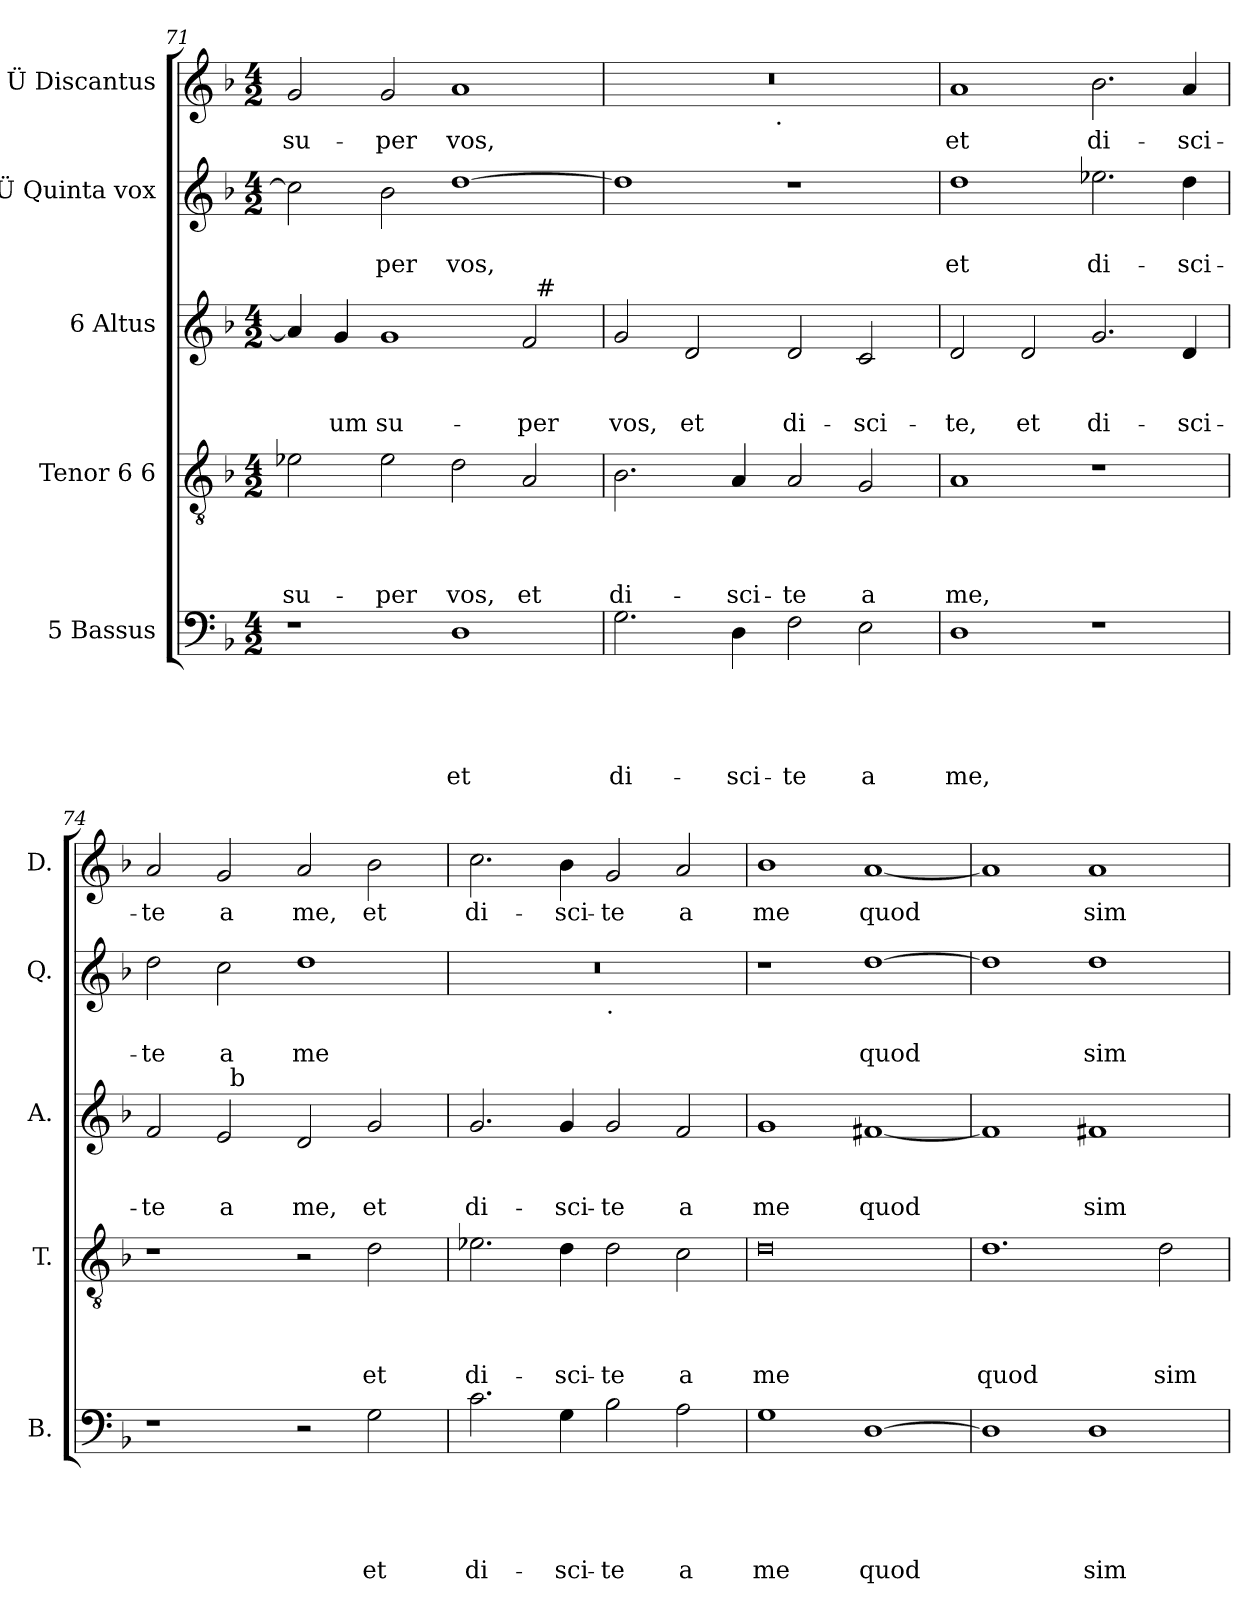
**kern	**text	**text	**text	**text	**text	**kern	**text	**text	**text	**text	**kern	**text	**text	**text	**kern	**text	**text	**kern	**text
*part5	*part5	*part5	*part5	*part5	*part5	*part4	*part4	*part4	*part4	*part4	*part3	*part3	*part3	*part3	*part2	*part2	*part2	*part1	*part1
*staff5	*staff5	*staff5	*staff5	*staff5	*staff5	*staff4	*staff4	*staff4	*staff4	*staff4	*staff3	*staff3	*staff3	*staff3	*staff2	*staff2	*staff2	*staff1	*staff1
*I"5 Bassus	*	*	*	*	*	*I"Tenor 6 6	*	*	*	*	*I"6 Altus	*	*	*	*I"Ü Quinta vox	*	*	*I"Ü Discantus	*
*I'B.	*	*	*	*	*	*I'T.	*	*	*	*	*I'A.	*	*	*	*I'Q.	*	*	*I'D.	*
*clefF4	*	*	*	*	*	*clefGv2	*	*	*	*	*clefG2	*	*	*	*clefG2	*	*	*clefG2	*
*k[b-]	*	*	*	*	*	*k[b-]	*	*	*	*	*k[b-]	*	*	*	*k[b-]	*	*	*k[b-]	*
*F:	*	*	*	*	*	*F:	*	*	*	*	*F:	*	*	*	*F:	*	*	*F:	*
*M4/2	*	*	*	*	*	*M4/2	*	*	*	*	*M4/2	*	*	*	*M4/2	*	*	*M4/2	*
=71	=71	=71	=71	=71	=71	=71	=71	=71	=71	=71	=71	=71	=71	=71	=71	=71	=71	=71	=71
!	!	!	!	!	!	!	!	!	!	!LO:LY:b	!	!	!	!	!	!	!	!	!LO:LY:b
*	*	*	*	*	*	*	*	*	*	*	*^	*	*	*	*	*	*	*	*
1r	.	.	.	.	.	2e-X\	.	.	.	su-	4a/]	1ryy	.	.	.	2cc\]	.	.	2g/	su-
!	!	!	!	!	!	!	!	!	!	!	!	!	!	!	!LO:LY:b	!	!	!	!	!
.	.	.	.	.	.	.	.	.	.	.	4g/	.	.	.	-um	.	.	.	.	.
!	!	!	!	!	!	!	!	!	!	!LO:LY:b	!	!	!	!	!LO:LY:b	!	!	!LO:LY:b	!	!LO:LY:b
.	.	.	.	.	.	2e-\	.	.	.	-per	1g	.	.	.	su-	2b-\	.	-per	2g/	-per
!	!	!	!	!	!LO:LY:b	!	!	!	!	!LO:LY:b	!	!	!	!	!	!	!	!LO:LY:b	!	!LO:LY:b
1D	.	.	.	.	et	2d\	.	.	.	vos,	.	2ryy	.	.	.	[>1dd	.	vos,	1a	vos,
!	!	!	!	!	!	!	!	!	!	!LO:LY:b	!	!	!	!	!LO:LY:b	!	!	!	!	!
.	.	.	.	.	.	2A/	.	.	.	et	2f/	32ryy	.	.	-per	.	.	.	.	.
!	!	!	!	!	!	!	!	!	!	!	!	!LO:TX:a:t=#	!	!	!	!	!	!	!	!
.	.	.	.	.	.	.	.	.	.	.	.	4...ryy	.	.	.	.	.	.	.	.
=72	=72	=72	=72	=72	=72	=72	=72	=72	=72	=72	=72	=72	=72	=72	=72	=72	=72	=72	=72	=72
!	!	!	!	!	!LO:LY:b	!	!	!	!	!LO:LY:b	!	!	!	!	!LO:LY:b	!	!	!	!	!
*	*	*	*	*	*	*	*	*	*	*	*v	*v	*	*	*	*	*	*	*^	*
2.G\	.	.	.	.	di-	2.B-\	.	.	.	di-	2g/	.	.	vos,	1dd]	.	.	0r	2ryy	.
!	!	!	!	!	!	!	!	!	!	!	!	!	!	!LO:LY:b	!	!	!	!	!	!
.	.	.	.	.	.	.	.	.	.	.	2d/	.	.	et	.	.	.	.	4...ryy	.
!	!	!	!	!	!LO:LY:b	!	!	!	!	!LO:LY:b	!	!	!	!	!	!	!	!	!	!
4D\	.	.	.	.	-sci-	4A/	.	.	.	-sci-	.	.	.	.	.	.	.	.	.	.
!	!	!	!	!	!	!	!	!	!	!	!	!	!	!	!	!	!	!	!LO:TX:b:t=.	!
.	.	.	.	.	.	.	.	.	.	.	.	.	.	.	.	.	.	.	1ryy	.
!	!	!	!	!	!LO:LY:b	!	!	!	!	!LO:LY:b	!	!	!	!LO:LY:b	!	!	!	!	!	!
2F\	.	.	.	.	-te	2A/	.	.	.	-te	2d/	.	.	di-	1r	.	.	.	.	.
!	!	!	!	!	!LO:LY:b	!	!	!	!	!LO:LY:b	!	!	!	!LO:LY:b	!	!	!	!	!	!
2E\	.	.	.	.	a	2G/	.	.	.	a	2c/	.	.	-sci-	.	.	.	.	.	.
.	.	.	.	.	.	.	.	.	.	.	.	.	.	.	.	.	.	.	32ryy	.
!!LO:PB:g=z
=73	=73	=73	=73	=73	=73	=73	=73	=73	=73	=73	=73	=73	=73	=73	=73	=73	=73	=73	=73	=73
!	!	!	!	!	!LO:LY:b	!	!	!	!	!LO:LY:b	!	!	!	!LO:LY:b	!	!	!LO:LY:b	!	!	!LO:LY:b
*	*	*	*	*	*	*	*	*	*	*	*	*	*	*	*	*	*	*v	*v	*
1D	.	.	.	.	me,	1A	.	.	.	me,	2d/	.	.	-te,	1dd	.	et	1a	et
!	!	!	!	!	!	!	!	!	!	!	!	!	!	!LO:LY:b	!	!	!	!	!
.	.	.	.	.	.	.	.	.	.	.	2d/	.	.	et	.	.	.	.	.
!	!	!	!	!	!	!	!	!	!	!	!	!	!	!LO:LY:b	!	!	!LO:LY:b	!	!LO:LY:b
1r	.	.	.	.	.	1r	.	.	.	.	2.g/	.	.	di-	2.ee-X\	.	di-	2.b-\	di-
!	!	!	!	!	!	!	!	!	!	!	!	!	!	!LO:LY:b	!	!	!LO:LY:b	!	!LO:LY:b
.	.	.	.	.	.	.	.	.	.	.	4d/	.	.	-sci-	4dd\	.	-sci-	4a/	-sci-
=74	=74	=74	=74	=74	=74	=74	=74	=74	=74	=74	=74	=74	=74	=74	=74	=74	=74	=74	=74
!	!	!	!	!	!	!	!	!	!	!	!	!	!	!LO:LY:b	!	!	!LO:LY:b	!	!LO:LY:b
*	*	*	*	*	*	*	*	*	*	*	*^	*	*	*	*	*	*	*	*
1r	.	.	.	.	.	1r	.	.	.	.	2f/	2ryy	.	.	-te	2dd\	.	-te	2a/	-te
!	!	!	!	!	!	!	!	!	!	!	!	!	!	!	!LO:LY:b	!	!	!LO:LY:b	!	!LO:LY:b
.	.	.	.	.	.	.	.	.	.	.	2e/	32ryy	.	.	a	2cc\	.	a	2g/	a
!	!	!	!	!	!	!	!	!	!	!	!	!LO:TX:a:t=b	!	!	!	!	!	!	!	!
.	.	.	.	.	.	.	.	.	.	.	.	1ryy	.	.	.	.	.	.	.	.
!	!	!	!	!	!	!	!	!	!	!	!	!	!	!	!LO:LY:b	!	!	!LO:LY:b	!	!LO:LY:b
2r	.	.	.	.	.	2r	.	.	.	.	2d/	.	.	.	me,	1dd	.	me	2a/	me,
!	!	!	!	!	!LO:LY:b	!	!	!	!	!LO:LY:b	!	!	!	!	!LO:LY:b	!	!	!	!	!LO:LY:b
2G\	.	.	.	.	et	2d\	.	.	.	et	2g/	.	.	.	et	.	.	.	2b-\	et
.	.	.	.	.	.	.	.	.	.	.	.	4...ryy	.	.	.	.	.	.	.	.
=75	=75	=75	=75	=75	=75	=75	=75	=75	=75	=75	=75	=75	=75	=75	=75	=75	=75	=75	=75	=75
!	!	!	!	!	!LO:LY:b	!	!	!	!	!LO:LY:b	!	!	!	!	!LO:LY:b	!	!	!	!	!LO:LY:b
*	*	*	*	*	*	*	*	*	*	*	*v	*v	*	*	*	*^	*	*	*	*
2.c\	.	.	.	.	di-	2.e-X\	.	.	.	di-	2.g/	.	.	di-	0r	1ryy	.	.	2.cc\	di-
!	!	!	!	!	!LO:LY:b	!	!	!	!	!LO:LY:b	!	!	!	!LO:LY:b	!	!	!	!	!	!LO:LY:b
4G\	.	.	.	.	-sci-	4d\	.	.	.	-sci-	4g/	.	.	-sci-	.	.	.	.	4b-\	-sci-
!	!	!	!	!	!	!	!	!	!	!	!	!	!	!	!	!LO:TX:b:t=.	!	!	!	!
!	!	!	!	!	!LO:LY:b	!	!	!	!	!LO:LY:b	!	!	!	!LO:LY:b	!	!	!	!	!	!LO:LY:b
2B-\	.	.	.	.	-te	2d\	.	.	.	-te	2g/	.	.	-te	.	1ryy	.	.	2g/	-te
!	!	!	!	!	!LO:LY:b	!	!	!	!	!LO:LY:b	!	!	!	!LO:LY:b	!	!	!	!	!	!LO:LY:b
2A\	.	.	.	.	a	2c\	.	.	.	a	2f/	.	.	a	.	.	.	.	2a/	a
=76	=76	=76	=76	=76	=76	=76	=76	=76	=76	=76	=76	=76	=76	=76	=76	=76	=76	=76	=76	=76
!	!	!	!	!	!LO:LY:b	!	!	!	!	!LO:LY:b	!	!	!	!LO:LY:b	!	!	!	!	!	!LO:LY:b
*	*	*	*	*	*	*	*	*	*	*	*	*	*	*	*v	*v	*	*	*	*
1G	.	.	.	.	me	0d	.	.	.	me	1g	.	.	me	1r	.	.	1b-	me
!	!	!	!	!	!LO:LY:b	!	!	!	!	!	!	!	!	!LO:LY:b	!	!	!LO:LY:b	!	!LO:LY:b
[>1D	.	.	.	.	quod	.	.	.	.	.	[<1f#X	.	.	quod	[>1dd	.	quod	[<1a	quod
=77	=77	=77	=77	=77	=77	=77	=77	=77	=77	=77	=77	=77	=77	=77	=77	=77	=77	=77	=77
!	!	!	!	!	!	!	!	!	!	!LO:LY:b	!	!	!	!	!	!	!	!	!
1D]	.	.	.	.	.	1.d	.	.	.	quod	1f#]	.	.	.	1dd]	.	.	1a]	.
!	!	!	!	!	!LO:LY:b	!	!	!	!	!	!	!	!	!LO:LY:b	!	!	!LO:LY:b	!	!LO:LY:b
1D	.	.	.	.	sim	.	.	.	.	.	1f#X	.	.	sim	1dd	.	sim	1a	sim
!	!	!	!	!	!	!	!	!	!	!LO:LY:b	!	!	!	!	!	!	!	!	!
.	.	.	.	.	.	2d\	.	.	.	sim	.	.	.	.	.	.	.	.	.
=	=	=	=	=	=	=	=	=	=	=	=	=	=	=	=	=	=	=	=
*-	*-	*-	*-	*-	*-	*-	*-	*-	*-	*-	*-	*-	*-	*-	*-	*-	*-	*-	*-
